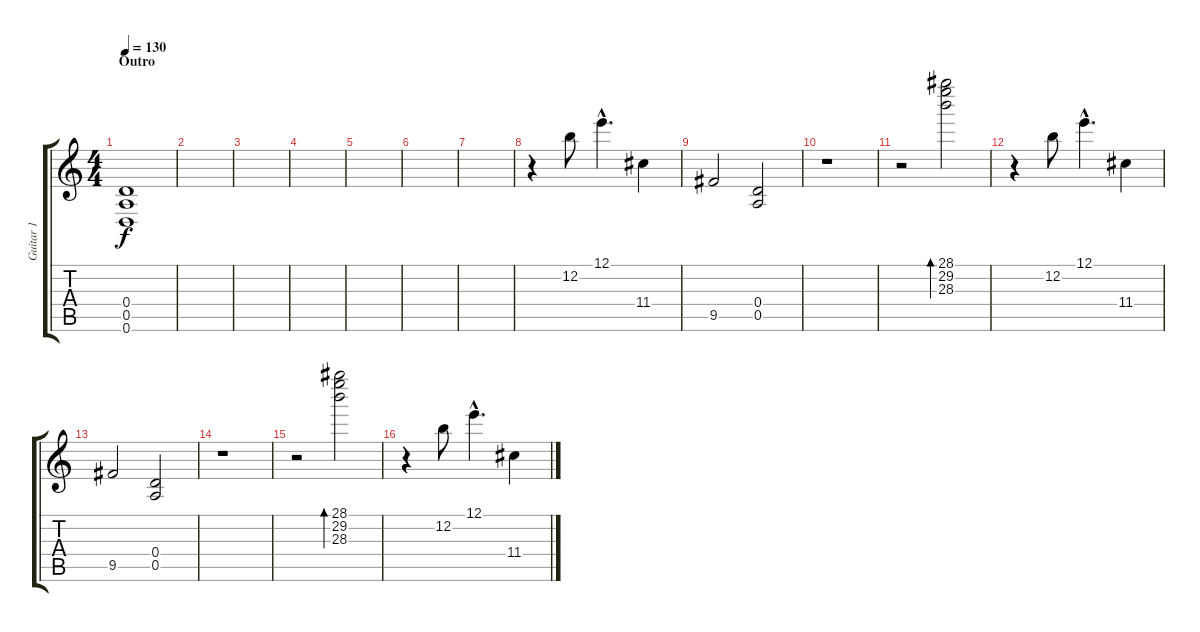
\track ("Guitar 1" "Guitar 1") {instrument electricguitarclean}
\staff {score tabs}
\tuning (E4 B3 G3 D3 A2 D2) {hide}
\ts (4 4)
\section ("" "Outro")
\tempo 130
\clef g2
\ks c
(0.4 0.5 0.6).1{dy f} |
|
|
|
|
|
|
r.4 12.2.8 12.1{hac}.4{d} 11.4.4 |
9.5.2 (0.4 0.5).2 |
r.1 |
r.2 (28.1 29.2 28.3).2{bd 120} |
r.4 12.2.8 12.1{hac}.4{d} 11.4.4 |
9.5.2 (0.4 0.5).2 |
r.1 |
r.2 (28.1 29.2 28.3).2{bd 120} |
r.4 12.2.8 12.1{hac}.4{d} 11.4.4
